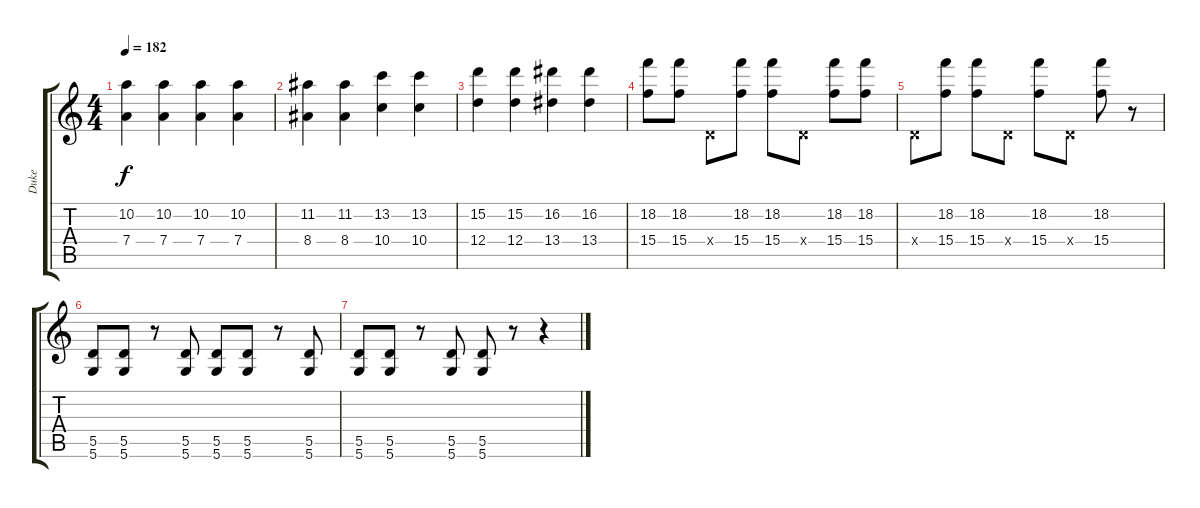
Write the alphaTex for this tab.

\track ("Duke" "Duke") {instrument overdrivenguitar}
\staff {score tabs}
\tuning (E4 B3 G3 D3 A2 D2) {hide}
\ts (4 4)
\tempo 182
\clef g2
\ks c
(10.2 7.4).4{dy f} (10.2 7.4).4 (10.2 7.4).4 (10.2 7.4).4 |
(11.2 8.4).4 (11.2 8.4).4 (13.2 10.4).4 (13.2 10.4).4 |
(15.2 12.4).4 (15.2 12.4).4 (16.2 13.4).4 (16.2 13.4).4 |
(18.2 15.4).8 (18.2 15.4).8 0.4{x}.8 (18.2 15.4).8 (18.2 15.4).8 0.4{x}.8 (18.2 15.4).8 (18.2 15.4).8 |
0.4{x}.8 (18.2 15.4).8 (18.2 15.4).8 0.4{x}.8 (18.2 15.4).8 0.4{x}.8 (18.2 15.4).8 r.8 |
(5.5 5.6).8 (5.5 5.6).8 r.8 (5.5 5.6).8 (5.5 5.6).8 (5.5 5.6).8 r.8 (5.5 5.6).8 |
(5.5 5.6).8 (5.5 5.6).8 r.8 (5.5 5.6).8 (5.5 5.6).8 r.8 r.4
